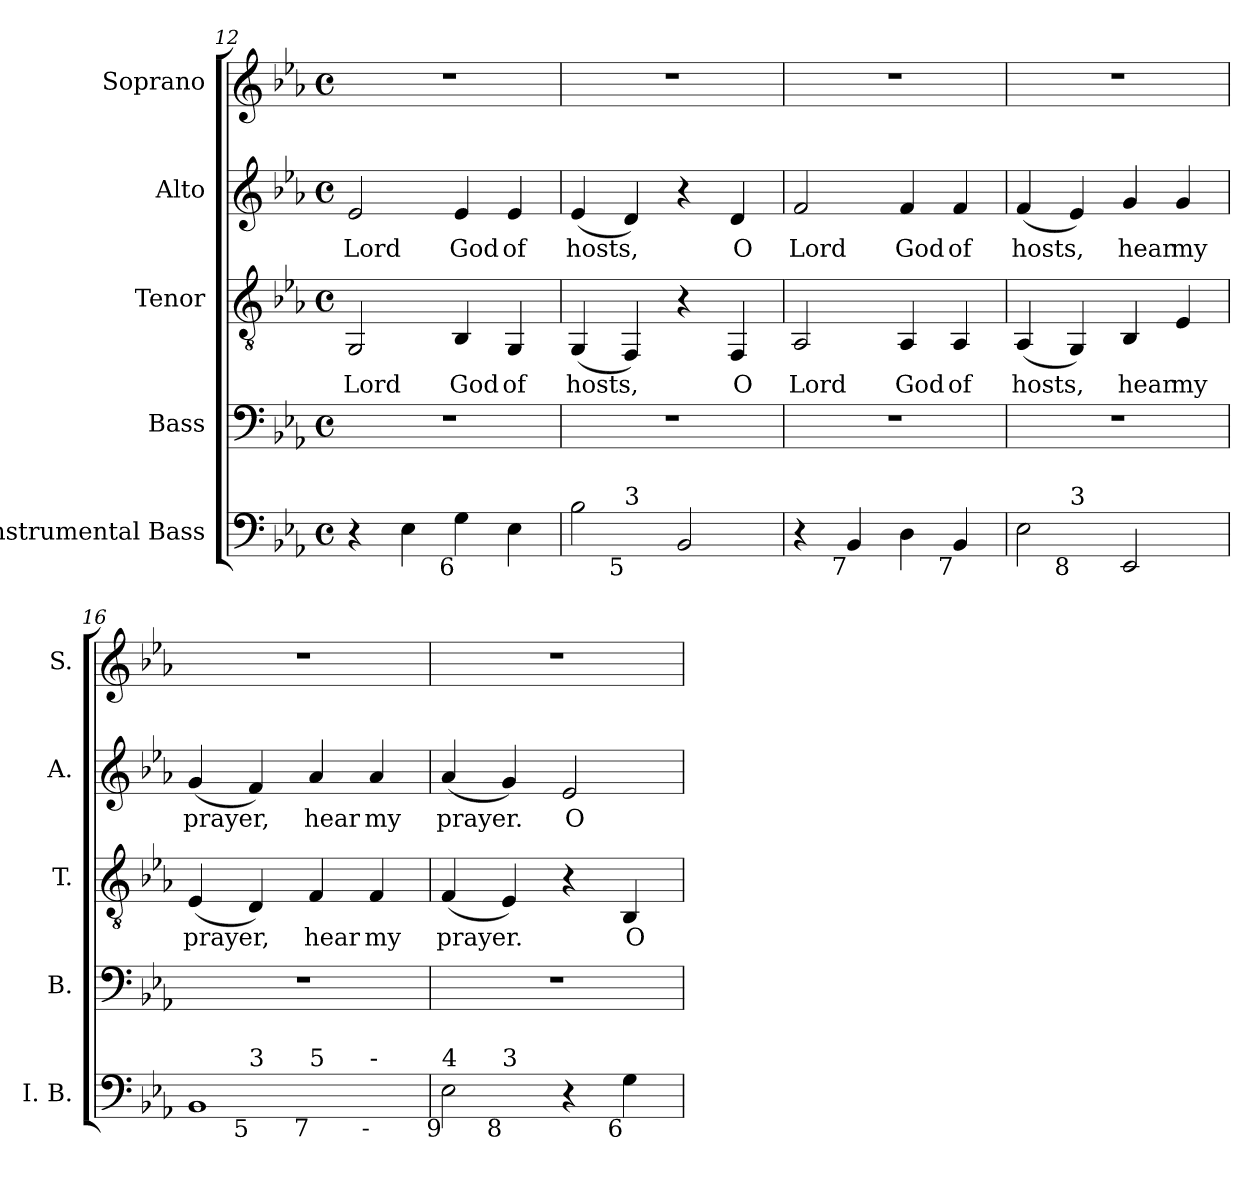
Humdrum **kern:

**kern	**kern	**kern	**text	**kern	**text	**kern
*part5	*part4	*part3	*part3	*part2	*part2	*part1
*staff5	*staff4	*staff3	*staff3	*staff2	*staff2	*staff1
*I"Instrumental Bass	*I"Bass	*I"Tenor	*	*I"Alto	*	*I"Soprano
*I'I. B.	*I'B.	*I'T.	*	*I'A.	*	*I'S.
*clefF4	*clefF4	*clefGv2	*	*clefG2	*	*clefG2
*k[b-e-a-]	*k[b-e-a-]	*k[b-e-a-]	*	*k[b-e-a-]	*	*k[b-e-a-]
*E-:	*E-:	*E-:	*	*E-:	*	*E-:
*M4/4	*M4/4	*M4/4	*	*M4/4	*	*M4/4
*met(c)	*met(c)	*met(c)	*	*met(c)	*	*met(c)
=12	=12	=12	=12	=12	=12	=12
!	!	!	!LO:LY:b:color=#000000	!	!	!
!	!	!	!	!	!LO:LY:b:color=#000000	!
4r	1r	2GGi/	Lord	2e-i/	Lord	1r
4E-i\	.	.	.	.	.	.
!	!	!	!LO:LY:b:color=#000000	!	!	!
!LO:TX:b:rj:t=6	!	!	!	!	!	!
!	!	!	!	!	!LO:LY:b:color=#000000	!
4Gi\	.	4BB-i/	God	4e-i/	God	.
!	!	!	!LO:LY:b:color=#000000	!	!	!
!	!	!	!	!	!LO:LY:b:color=#000000	!
4E-i\	.	4GGi/	of	4e-i/	of	.
=13	=13	=13	=13	=13	=13	=13
!	!	!	!LO:LY:b:color=#000000	!	!	!
!LO:TX:b:rj:t=6	!	!	!	!	!	!
!LO:TX:t=4	!	!	!	!	!	!
!	!	!	!	!	!LO:LY:b:color=#000000	!
*^	*	*	*	*	*	*
2B-i\	4ryy	1r	(4GGi/	hosts,	(4e-i/	hosts,	1r
!	!LO:TX:b:rj:t=5	!	!	!	!	!	!
!	!LO:TX:t=3	!	!	!	!	!	!
.	2.ryy	.	4FFi/)	.	4di/)	.	.
2BB-i/	.	.	4r	.	4r	.	.
!	!	!	!	!LO:LY:b:color=#000000	!	!	!
!	!	!	!	!	!	!LO:LY:b:color=#000000	!
.	.	.	4FFi/	O	4di/	O	.
*v	*v	*	*	*	*	*	*
=14	=14	=14	=14	=14	=14	=14
*^	*	*	*	*	*	*
!	!	!	!	!LO:LY:b:color=#000000	!	!	!
*v	*v	*	*	*	*	*	*
*^	*	*	*	*	*	*
!	!	!	!	!	!	!LO:LY:b:color=#000000	!
*v	*v	*	*	*	*	*	*
4r	1r	2AA-i/	Lord	2fi/	Lord	1r
!LO:TX:b:rj:t=7	!	!	!	!	!	!
4BB-i/	.	.	.	.	.	.
!	!	!	!LO:LY:b:color=#000000	!	!	!
!	!	!	!	!	!LO:LY:b:color=#000000	!
4Di\	.	4AA-i/	God	4fi/	God	.
!	!	!	!LO:LY:b:color=#000000	!	!	!
!LO:TX:b:rj:t=7	!	!	!	!	!	!
!	!	!	!	!	!LO:LY:b:color=#000000	!
4BB-i/	.	4AA-i/	of	4fi/	of	.
=15	=15	=15	=15	=15	=15	=15
!	!	!	!LO:LY:b:color=#000000	!	!	!
!LO:TX:b:rj:t=9	!	!	!	!	!	!
!LO:TX:t=4	!	!	!	!	!	!
!	!	!	!	!	!LO:LY:b:color=#000000	!
*^	*	*	*	*	*	*
2E-i\	4ryy	1r	(4AA-i/	hosts,	(4fi/	hosts,	1r
!	!LO:TX:b:rj:t=8	!	!	!	!	!	!
!	!LO:TX:t=3	!	!	!	!	!	!
.	2.ryy	.	4GGi/)	.	4e-i/)	.	.
!	!	!	!	!LO:LY:b:color=#000000	!	!	!
!	!	!	!	!	!	!LO:LY:b:color=#000000	!
2EE-i/	.	.	4BB-i/	hear	4gi/	hear	.
!	!	!	!	!LO:LY:b:color=#000000	!	!	!
!	!	!	!	!	!	!LO:LY:b:color=#000000	!
.	.	.	4E-i/	my	4gi/	my	.
*v	*v	*	*	*	*	*	*
=16	=16	=16	=16	=16	=16	=16
*^	*	*	*	*	*	*
!	!	!	!	!LO:LY:b:color=#000000	!	!	!
*v	*v	*	*	*	*	*	*
*^	*	*	*	*	*	*
!LO:TX:b:rj:t=6	!	!	!	!	!	!	!
!LO:TX:t=4	!	!	!	!	!	!	!
!	!	!	!	!	!	!LO:LY:b:color=#000000	!
*^	*^	*	*	*	*	*	*
1BB-i	4ryy	2ryy	2.ryy	1r	(4E-i/	prayer,	(4gi/	prayer,	1r
!	!LO:TX:b:rj:t=5	!	!	!	!	!	!	!	!
!	!LO:TX:t=3	!	!	!	!	!	!	!	!
.	2.ryy	.	.	.	4Di/)	.	4fi/)	.	.
!	!	!	!	!	!	!LO:LY:b:color=#000000	!	!	!
!	!	!LO:TX:b:rj:t=7	!	!	!	!	!	!	!
!	!	!LO:TX:t=5	!	!	!	!	!	!	!
!	!	!	!	!	!	!	!	!LO:LY:b:color=#000000	!
.	.	2ryy	.	.	4Fi/	hear	4a-i/	hear	.
!	!	!	!	!	!	!LO:LY:b:color=#000000	!	!	!
!	!	!	!LO:TX:b:rj:t=-	!	!	!	!	!	!
!	!	!	!LO:TX:t=-	!	!	!	!	!	!
!	!	!	!	!	!	!	!	!LO:LY:b:color=#000000	!
.	.	.	4ryy	.	4Fi/	my	4a-i/	my	.
*v	*v	*v	*v	*	*	*	*	*	*
=17	=17	=17	=17	=17	=17	=17
*^	*	*	*	*	*	*
*	*^	*	*	*	*	*	*
*	*	*^	*	*	*	*	*	*
!	!	!	!	!	!	!LO:LY:b:color=#000000	!	!	!
*v	*v	*v	*v	*	*	*	*	*	*
*^	*	*	*	*	*	*
*	*^	*	*	*	*	*	*
*	*	*^	*	*	*	*	*	*
!LO:TX:b:rj:t=9	!	!	!	!	!	!	!	!	!
!LO:TX:t=4	!	!	!	!	!	!	!	!	!
!	!	!	!	!	!	!	!	!LO:LY:b:color=#000000	!
*	*v	*v	*v	*	*	*	*	*	*
2E-i\	4ryy	1r	(4Fi/	prayer.	(4a-i/	prayer.	1r
!	!LO:TX:b:rj:t=8	!	!	!	!	!	!
!	!LO:TX:t=3	!	!	!	!	!	!
.	2.ryy	.	4E-i/)	.	4gi/)	.	.
!	!	!	!	!	!	!LO:LY:b:color=#000000	!
4r	.	.	4r	.	2e-i/	O	.
!LO:TX:b:rj:t=6	!	!	!	!	!	!	!
!	!	!	!	!LO:LY:b:color=#000000	!	!	!
4Gi\	.	.	4BB-i/	O	.	.	.
*v	*v	*	*	*	*	*	*
=	=	=	=	=	=	=
*-	*-	*-	*-	*-	*-	*-
